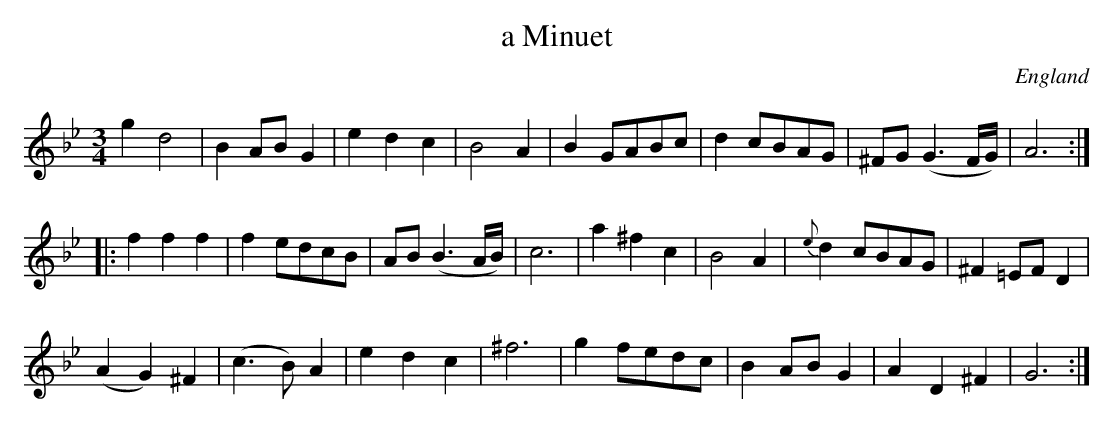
X:1
T:a Minuet
L:1/8
M:3/4
O:England
K:Bb
g2 d4   | B2 ABG2 | e2   d2c2  | B4 A2 |\
B2 GABc | d2 cBAG | ^FG (G3F/G/) | A6 ::
f2  f2f2 | f2 edcB | AB (B3A/B/) | c6 |\
a2 ^f2c2 | B4 A2 | {e}d2 cBAG | ^F2 =EF D2 |
(A2 G2)^F2 | (c3 B) A2 | e2 d2 c2 | ^f6 |\
g2 fedc | B2 AB G2 | A2 D2 ^F2 | G6 :|
